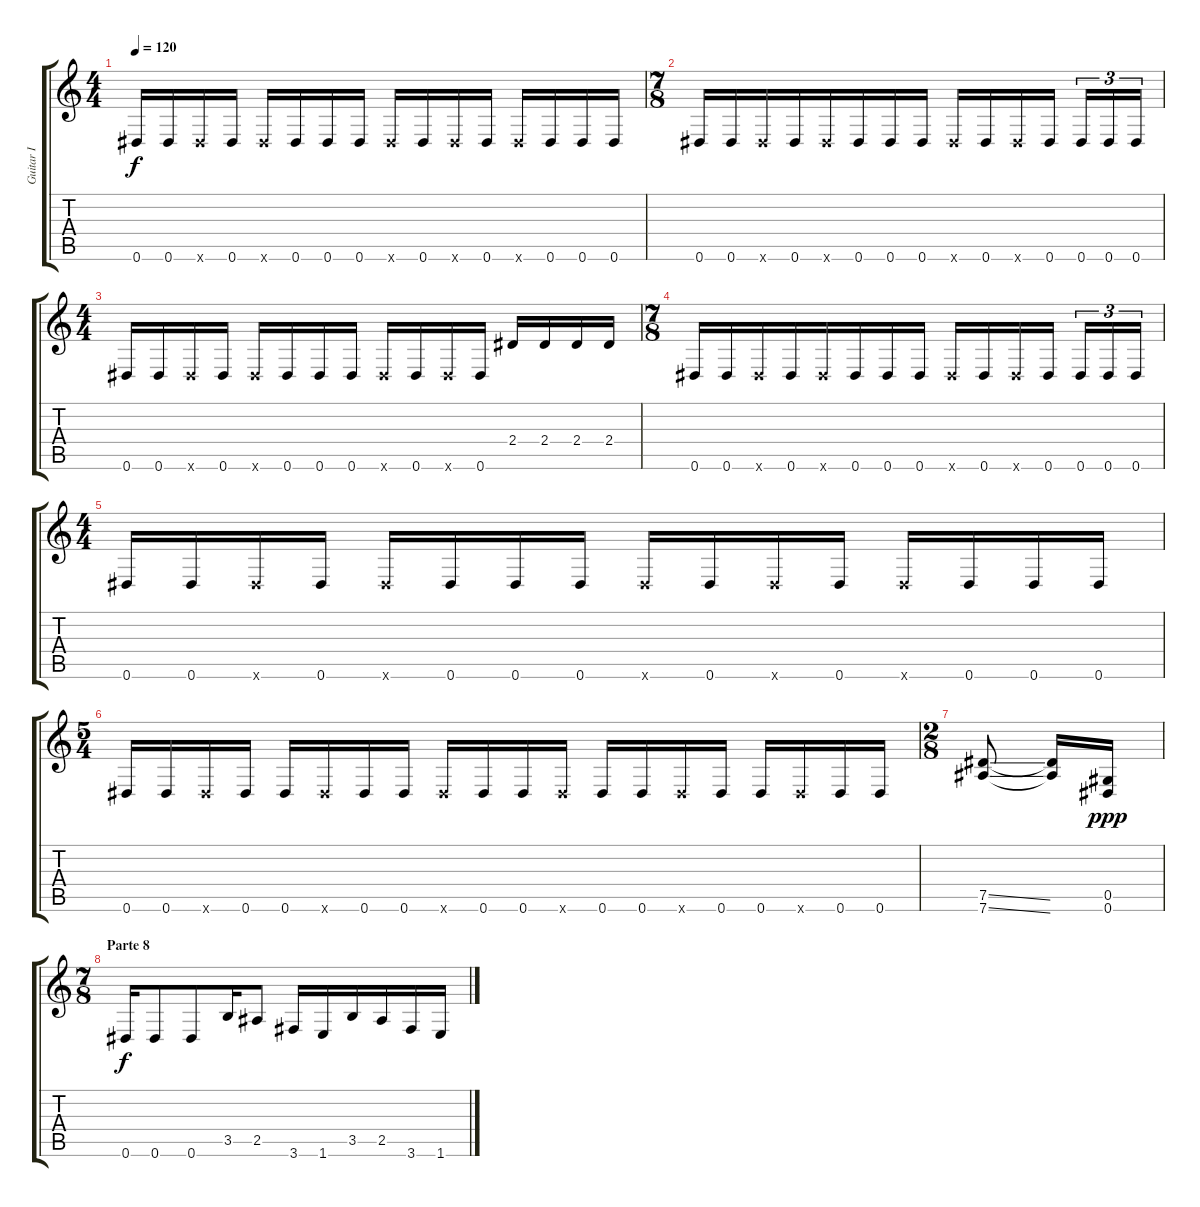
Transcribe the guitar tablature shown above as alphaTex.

\track ("Guitar I" "Guitar I") {instrument distortionguitar}
\staff {score tabs}
\tuning (Eb4 Bb3 Gb3 Db3 Ab2 Eb2) {hide}
\ts (4 4)
\tempo 120
\clef g2
\ks c
0.6.16{dy f} 0.6.16 0.6{x}.16 0.6.16 0.6{x}.16 0.6.16 0.6.16 0.6.16 0.6{x}.16 0.6.16 0.6{x}.16 0.6.16 0.6{x}.16 0.6.16 0.6.16 0.6.16 |
\ts (7 8)
0.6.16 0.6.16 0.6{x}.16 0.6.16 0.6{x}.16 0.6.16 0.6.16 0.6.16 0.6{x}.16 0.6.16 0.6{x}.16 0.6.16 0.6.16{tu (3 2)} 0.6.16{tu (3 2)} 0.6.16{tu (3 2)} |
\ts (4 4)
0.6.16 0.6.16 0.6{x}.16 0.6.16 0.6{x}.16 0.6.16 0.6.16 0.6.16 0.6{x}.16 0.6.16 0.6{x}.16 0.6.16 2.4.16 2.4.16 2.4.16 2.4.16 |
\ts (7 8)
0.6.16 0.6.16 0.6{x}.16 0.6.16 0.6{x}.16 0.6.16 0.6.16 0.6.16 0.6{x}.16 0.6.16 0.6{x}.16 0.6.16 0.6.16{tu (3 2)} 0.6.16{tu (3 2)} 0.6.16{tu (3 2)} |
\ts (4 4)
0.6.16 0.6.16 0.6{x}.16 0.6.16 0.6{x}.16 0.6.16 0.6.16 0.6.16 0.6{x}.16 0.6.16 0.6{x}.16 0.6.16 0.6{x}.16 0.6.16 0.6.16 0.6.16 |
\ts (5 4)
0.6.16 0.6.16 0.6{x}.16 0.6.16 0.6.16 0.6{x}.16 0.6.16 0.6.16 0.6{x}.16 0.6.16 0.6.16 0.6{x}.16 0.6.16 0.6.16 0.6{x}.16 0.6.16 0.6.16 0.6{x}.16 0.6.16 0.6.16 |
\ts (2 8)
(7.5{ss} 7.6{ss}).8 (7.5{t} 7.6{t}).16 (0.5 0.6).16{dy ppp} |
\ts (7 8)
\section ("" "Parte 8")
0.6.16{dy f} 0.6.8 0.6.8 3.5.16 2.5.8 3.6.16 1.6.16 3.5.16 2.5.16 3.6.16 1.6.16
